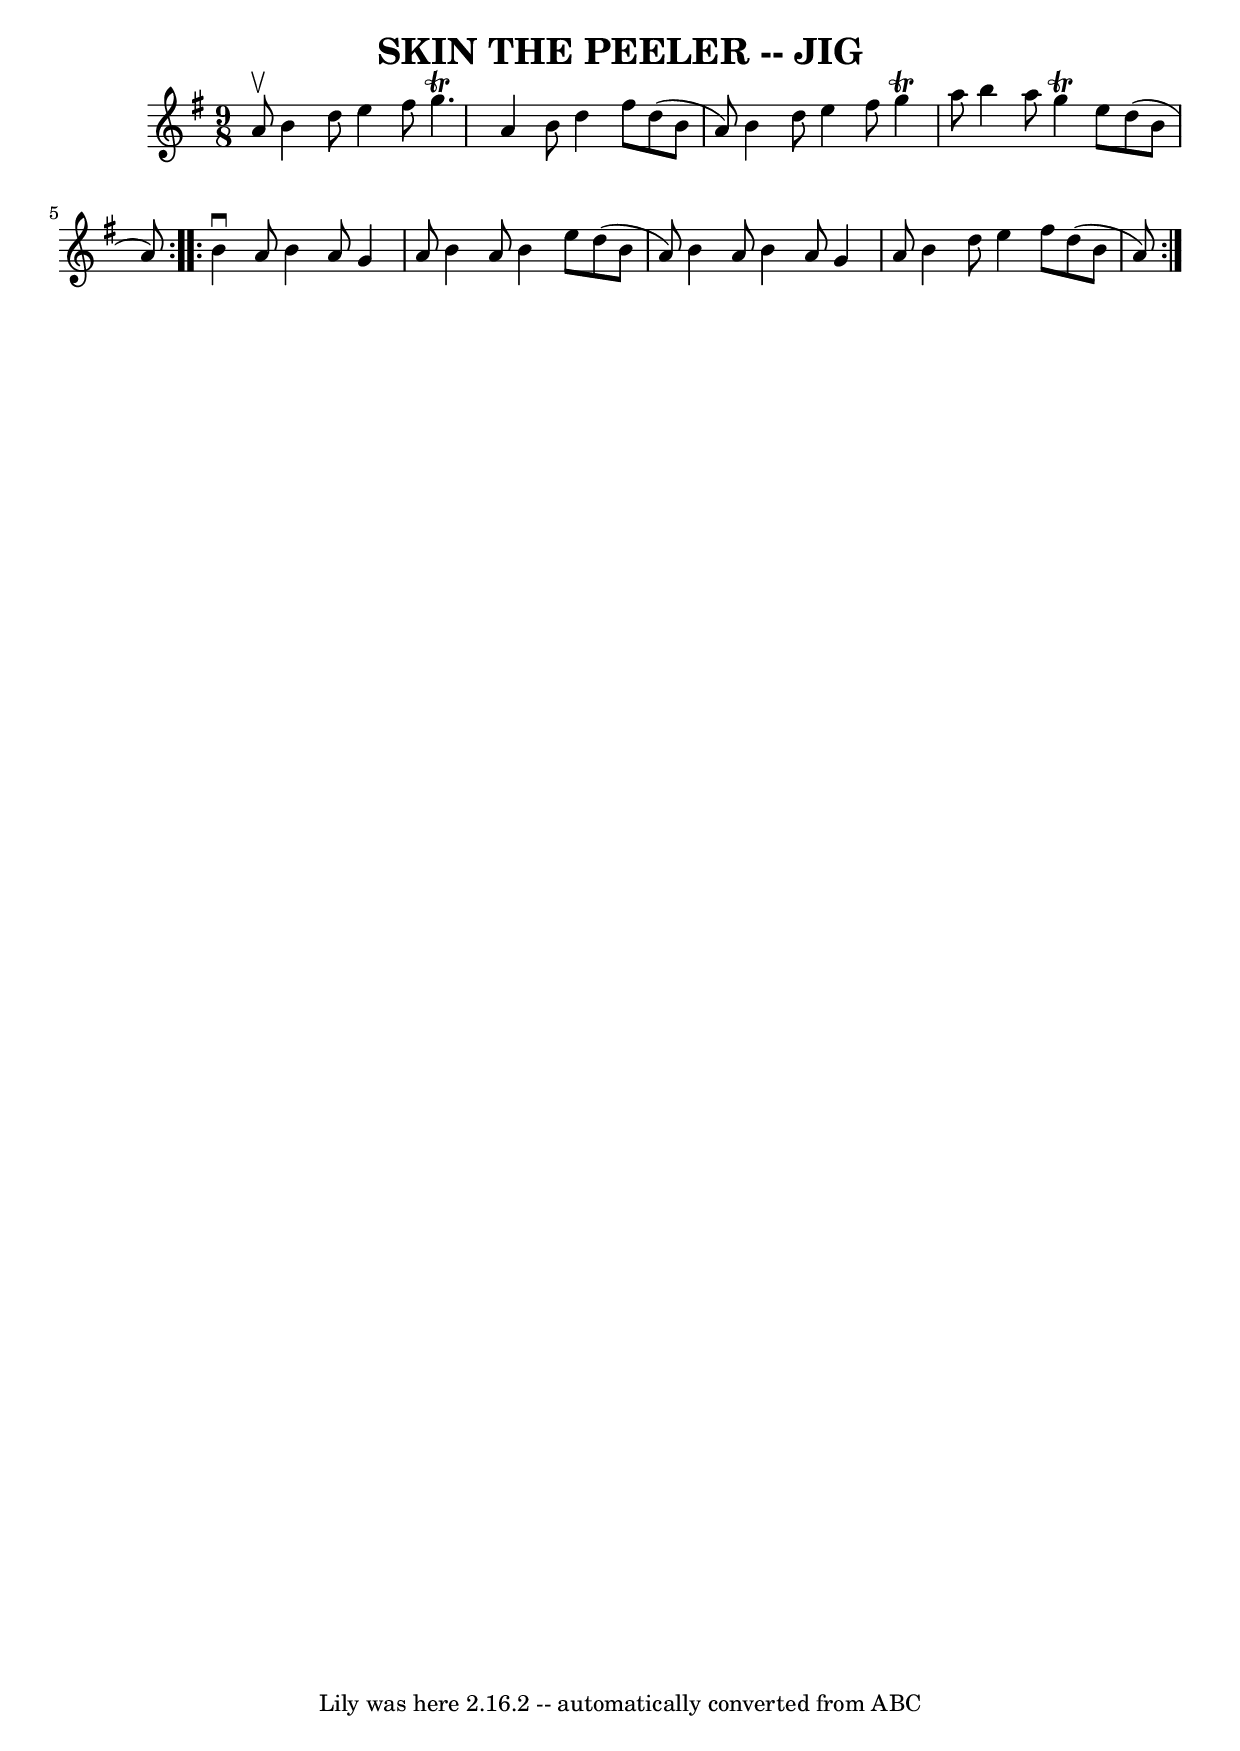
\version "2.16.2"
\include "Mammoth.ily"
\header {
  %% book = "Ryan's Mammoth Collection of Fiddle Tunes"
 crossRefNumber = "1"
 footnotes = ""
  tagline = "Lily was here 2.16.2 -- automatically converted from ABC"
  title = "SKIN THE PEELER -- JIG"

}
voicedefault =  {



  \repeat volta 2 {

    \time 9/8 
    \key g \major a'8^\upbow        |
 b'4 d''8 e''4 fs''8 g''4.^\trill    |
 a'4 b'8 d''4 fs''8 d''8 ( b'8 a'8)    |
 b'4 d''8 e''4 fs''8 g''4^\trill a''8     |
 b''4 a''8 g''4^\trill e''8 d''8 (b'8 a'8)   |
    
  } 
  \repeat volta 2 {
 b'4^\downbow a'8 b'4 a'8 g'4 a'8     |
 b'4 a'8 b'4 e''8 d''8 (b'8 a'8)    |
 b'4 a'8 b'4 a'8 g'4 a'8    |
 b'4 d''8    
 e''4 fs''8 d''8 (b'8 a'8)   
  }   

}

\score{
  <<

    \context Staff="default"
    {
      \voicedefault 
      
    }

  >>
  \layout {
    
  }
  \midi {
  }

}
